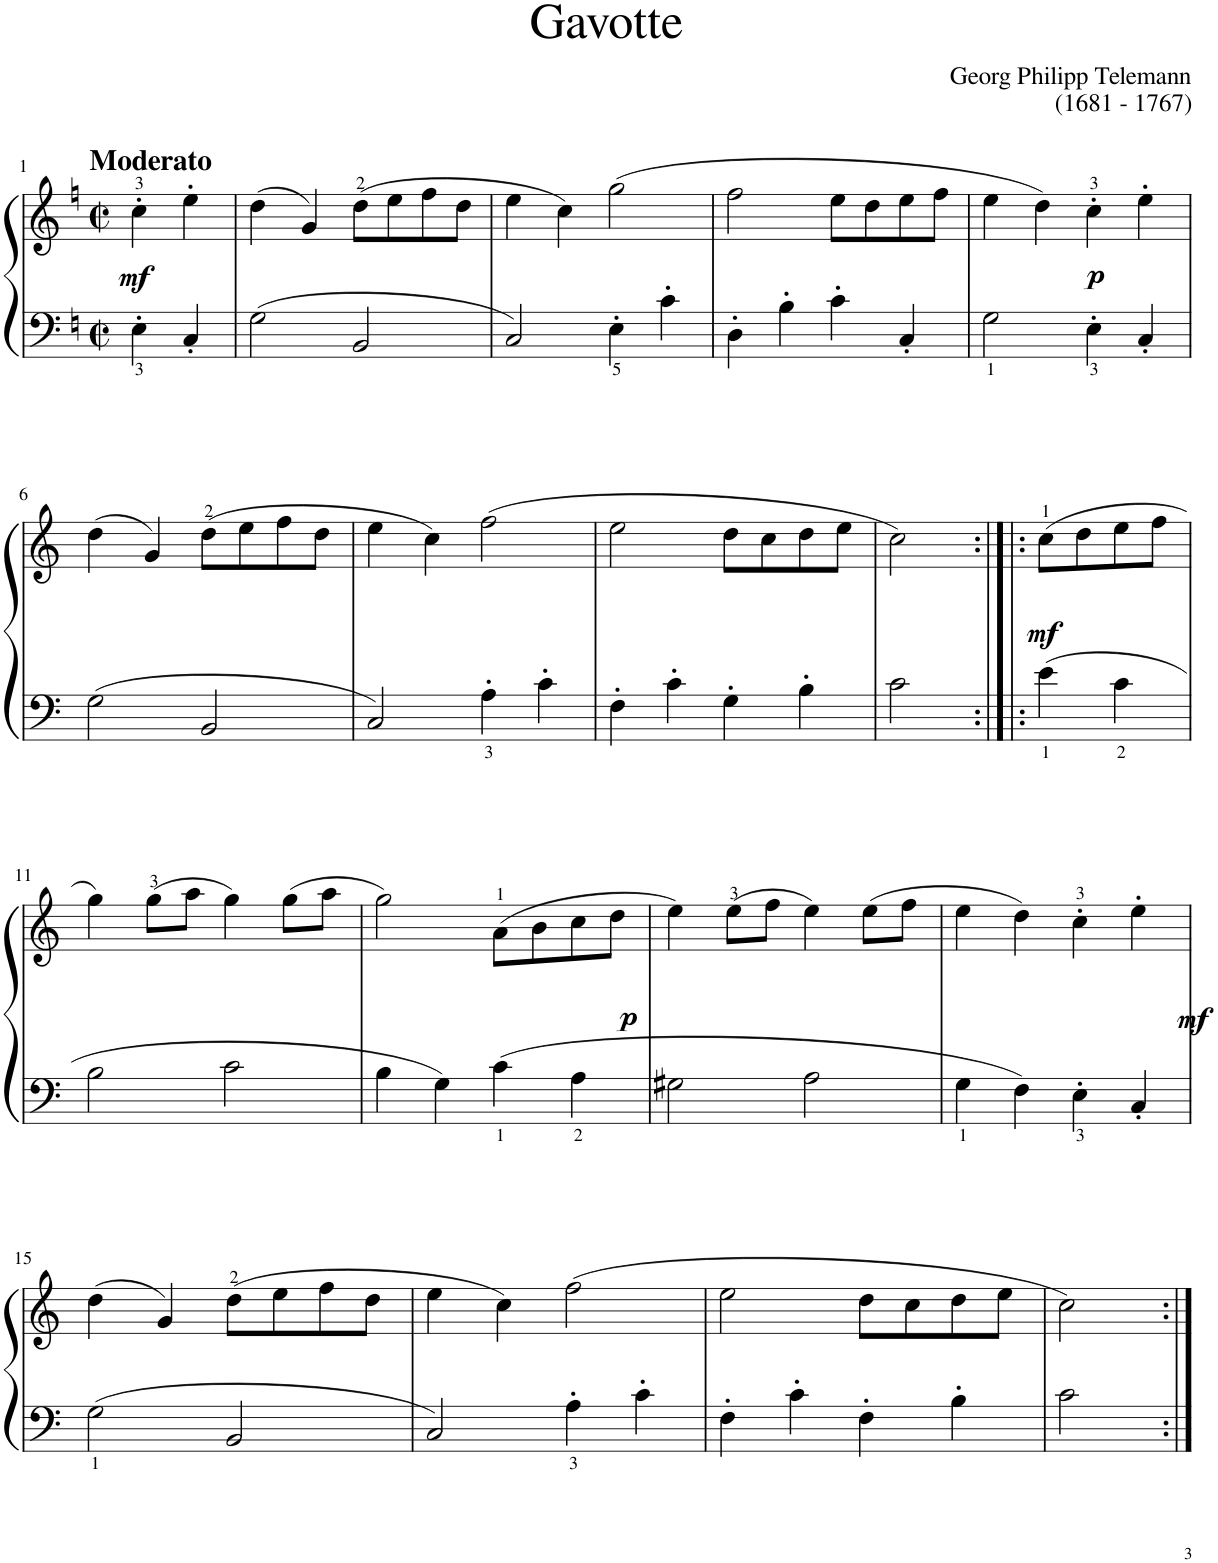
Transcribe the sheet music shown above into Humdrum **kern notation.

**kern	**kern	**dynam
*part1	*part1	*part1
*staff2	*staff1	*staff1/2
*I"Piano	*	*
*I'Pno	*	*
!!LO:PB:g=z
*clefF4	*clefG2	*
*k[]	*k[]	*
*M4/4	*M4/4	*
*met(c|)	*met(c|)	*
=1	=1	=1
!	!LO:TX:a:B:t=Moderato	!
!	!	!LO:DY:b
4E'\	4cc'\	mf
4C'/	4ee'\	.
=2	=2	=2
2G\	(4dd\	.
.	4g/)	.
2BB/	(8dd\L	.
.	8ee\	.
.	8ff\	.
.	8dd\J	.
=3	=3	=3
2C/	4ee\	.
.	4cc\)	.
4E'\	(2gg\	.
4c'\	.	.
=4	=4	=4
4D'\	2ff\	.
4B'\	.	.
4c'\	8ee\L	.
.	8dd\	.
4C'/	8ee\	.
.	8ff\J	.
=5	=5	=5
2G\	4ee\	.
.	4dd\)	.
!	!	!LO:DY:b
4E'\	4cc'\	p
4C'/	4ee'\	.
!!LO:LB:g=z
=6	=6	=6
2G\	(4dd\	.
.	4g/)	.
2BB/	(8dd\L	.
.	8ee\	.
.	8ff\	.
.	8dd\J	.
=7	=7	=7
2C/	4ee\	.
.	4cc\)	.
4A'\	(2ff\	.
4c'\	.	.
=8	=8	=8
4F'\	2ee\	.
4c'\	.	.
4G'\	8dd\L	.
.	8cc\	.
4B'\	8dd\	.
.	8ee\J	.
=9	=9	=9
2c\	2cc\)	.
=10:|!|:	=10:|!|:	=10:|!|:
!	!	!LO:DY:b
4e\	(8cc\L	mf
.	8dd\	.
4c\	8ee\	.
.	8ff\J	.
!!LO:LB:g=z
=11	=11	=11
2B\	4gg\)	.
.	(8gg\L	.
.	8aa\J	.
2c\	4gg\)	.
.	(8gg\L	.
.	8aa\J	.
=12	=12	=12
4B\	2gg\)	.
4G\	.	.
!	!	!LO:DY:b
4c\	(8a\L	p
.	8b\	.
4A\	8cc\	.
.	8dd\J	.
=13	=13	=13
2G#X\	4ee\)	.
.	(8ee\L	.
.	8ff\J	.
2A\	4ee\)	.
.	(8ee\L	.
.	8ff\J	.
=14	=14	=14
4G\	4ee\	.
4F\	4dd\)	.
!	!	!LO:DY:b
4E'\	4cc'\	mf
4C'/	4ee'\	.
!!LO:LB:g=z
=15	=15	=15
2G\	(4dd\	.
.	4g/)	.
2BB/	(8dd\L	.
.	8ee\	.
.	8ff\	.
.	8dd\J	.
=16	=16	=16
2C/	4ee\	.
.	4cc\)	.
4A'\	(2ff\	.
4c'\	.	.
=17	=17	=17
4F'\	2ee\	.
4c'\	.	.
4F'\	8dd\L	.
.	8cc\	.
4B'\	8dd\	.
.	8ee\J	.
=18	=18	=18
2c\	2cc\)	.
=:|!	=:|!	=:|!
*-	*-	*-
